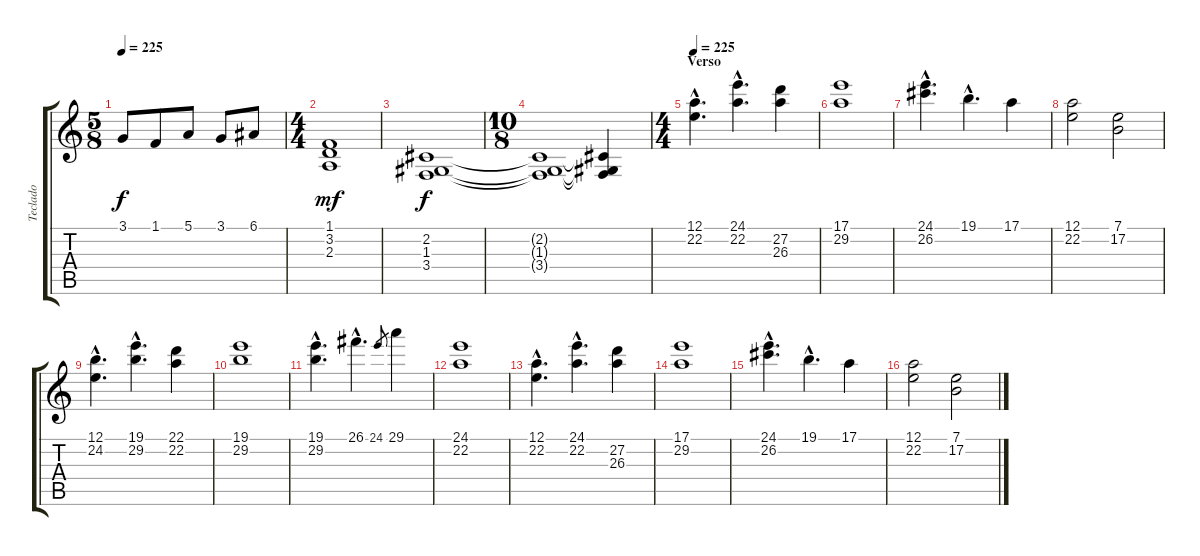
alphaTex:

\track ("Teclado" "Teclado") {instrument drawbarorgan}
\staff {score tabs}
\tuning (E4 B3 G3 D3 A2 E2) {hide}
\ts (5 8)
\tempo 225
\clef g2
\ks c
3.1.8{dy f} 1.1.8 5.1.8 3.1.8 6.1.8 |
\ts (4 4)
(1.1 3.2 2.3).1{dy mf} |
(2.2 1.3 3.4).1{dy f} |
\ts (10 8)
(2.2{t} 1.3{t} 3.4{t}).1 (2.2{t} 1.3{t} 3.4{t}).4 |
\ts (4 4)
\section ("" "Verso")
\tempo 225
(12.1{hac} 22.2{hac}).4{d volume 10 instrument rockorgan} (24.1{hac} 22.2{hac}).4{d} (27.2 26.3).4 |
(17.1 29.2).1 |
(24.1{hac} 26.2{hac}).4{d} 19.1{hac}.4{d} 17.1.4 |
(12.1 22.2).2 (7.1 17.2).2 |
(12.1{hac} 24.2{hac}).4{d} (19.1{hac} 29.2{hac}).4{d} (22.1 22.2).4 |
(19.1 29.2).1 |
(19.1{hac} 29.2{hac}).4{d} 26.1{hac}.4{d} 24.1.8{gr} 29.1.4 |
(24.1 22.2).1 |
(12.1{hac} 22.2{hac}).4{d} (24.1{hac} 22.2{hac}).4{d} (27.2 26.3).4 |
(17.1 29.2).1 |
(24.1{hac} 26.2{hac}).4{d} 19.1{hac}.4{d} 17.1.4 |
(12.1 22.2).2 (7.1 17.2).2
